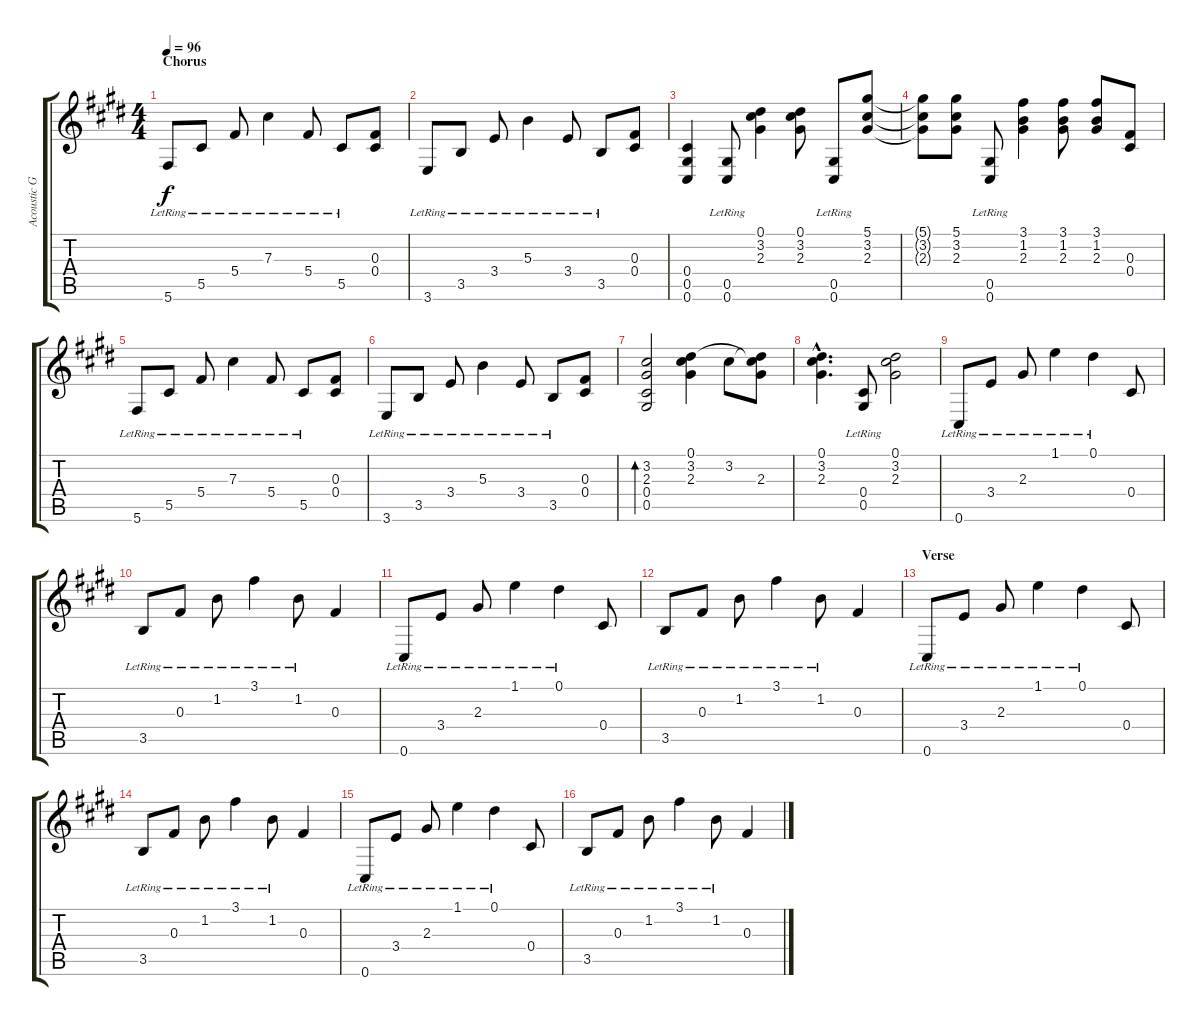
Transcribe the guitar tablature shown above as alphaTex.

\track ("Acoustic Guitar" "Acoustic G") {instrument acousticguitarsteel}
\staff {score tabs}
\tuning (Eb4 Bb3 Gb3 Db3 Ab2 Db2) {hide}
\ts (4 4)
\section ("" "Chorus")
\tempo 96
\clef g2
\ks e
5.6{lr}.8{dy f} 5.5{lr}.8 5.4{lr}.8 7.3{lr}.4 5.4{lr}.8 5.5{lr}.8 (0.3 0.4).8 |
3.6{lr}.8 3.5{lr}.8 3.4{lr}.8 5.3{lr}.4 3.4{lr}.8 3.5{lr}.8 (0.3 0.4).8 |
(0.4 0.5 0.6).4 (0.5{lr} 0.6{lr}).8 (0.1 3.2 2.3).4 (0.1 3.2 2.3).8 (0.5{lr} 0.6{lr}).8 (5.1 3.2 2.3).8 |
(5.1{t} 3.2{t} 2.3{t}).8 (5.1 3.2 2.3).8 (0.5{lr} 0.6{lr}).8 (3.1 1.2 2.3).4 (3.1 1.2 2.3).8 (3.1 1.2 2.3).8 (0.3 0.4).8 |
5.6{lr}.8 5.5{lr}.8 5.4{lr}.8 7.3{lr}.4 5.4{lr}.8 5.5{lr}.8 (0.3 0.4).8 |
3.6{lr}.8 3.5{lr}.8 3.4{lr}.8 5.3{lr}.4 3.4{lr}.8 3.5{lr}.8 (0.3 0.4).8 |
(3.2 2.3 0.4 0.5).2{bd 120} (0.1 3.2 2.3).4 3.2.8 (0.1{t} 3.2{t} 2.3).8 |
(0.1{hac} 3.2{hac} 2.3{hac}).4{d} (0.4 0.5{lr}).8 (0.1 3.2 2.3).2 |
0.6{lr}.8 3.4{lr}.8 2.3{lr}.8 1.1{lr}.4 0.1{lr}.4 0.4.8 |
3.5{lr}.8 0.3{lr}.8 1.2{lr}.8 3.1{lr}.4 1.2{lr}.8 0.3.4 |
0.6{lr}.8 3.4{lr}.8 2.3{lr}.8 1.1{lr}.4 0.1{lr}.4 0.4.8 |
3.5{lr}.8 0.3{lr}.8 1.2{lr}.8 3.1{lr}.4 1.2{lr}.8 0.3.4 |
\section ("" "Verse")
0.6{lr}.8 3.4{lr}.8 2.3{lr}.8 1.1{lr}.4 0.1{lr}.4 0.4.8 |
3.5{lr}.8 0.3{lr}.8 1.2{lr}.8 3.1{lr}.4 1.2{lr}.8 0.3.4 |
0.6{lr}.8 3.4{lr}.8 2.3{lr}.8 1.1{lr}.4 0.1{lr}.4 0.4.8 |
3.5{lr}.8 0.3{lr}.8 1.2{lr}.8 3.1{lr}.4 1.2{lr}.8 0.3.4
